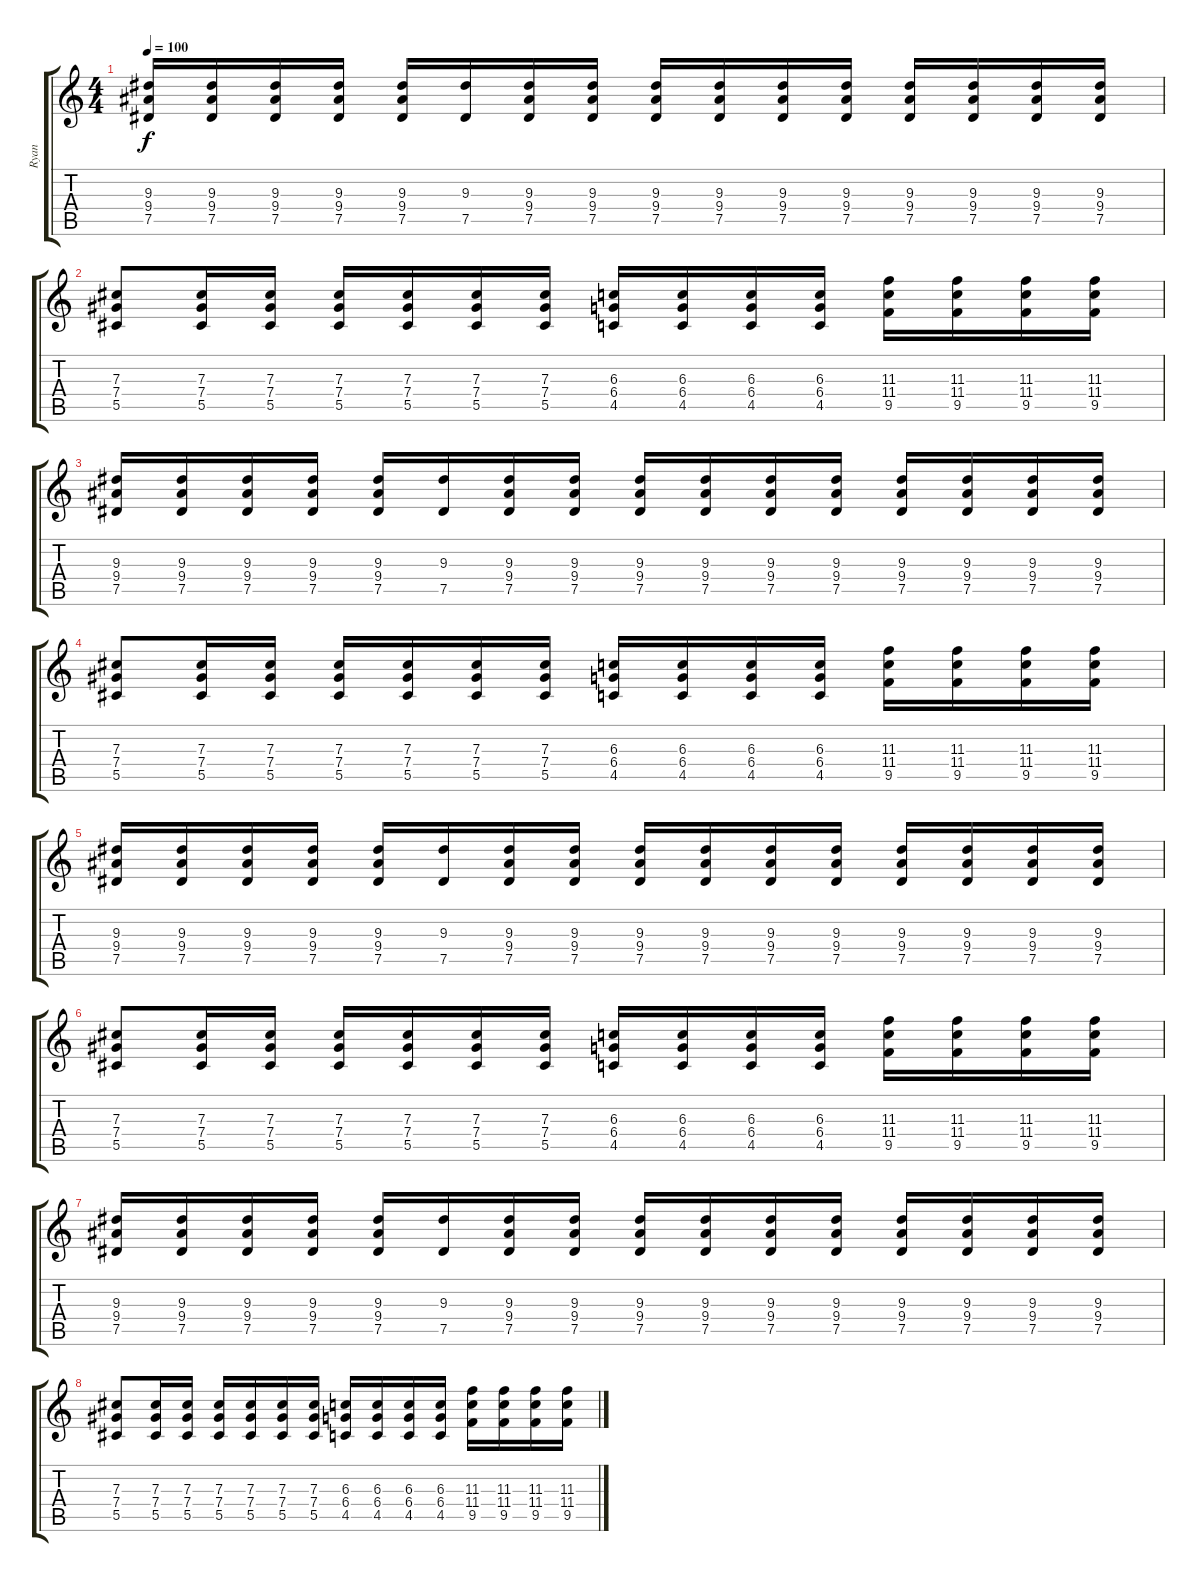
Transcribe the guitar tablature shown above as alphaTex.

\track ("Ryan" "Ryan") {instrument distortionguitar}
\staff {score tabs}
\tuning (Eb4 Bb3 Gb3 Db3 Ab2 Db2) {hide}
\ts (4 4)
\tempo 100
\clef g2
\ks c
(9.3 9.4 7.5).16{dy f} (9.3 9.4 7.5).16 (9.3 9.4 7.5).16 (9.3 9.4 7.5).16 (9.3 9.4 7.5).16 (9.3 7.5).16 (9.3 9.4 7.5).16 (9.3 9.4 7.5).16 (9.3 9.4 7.5).16 (9.3 9.4 7.5).16 (9.3 9.4 7.5).16 (9.3 9.4 7.5).16 (9.3 9.4 7.5).16 (9.3 9.4 7.5).16 (9.3 9.4 7.5).16 (9.3 9.4 7.5).16 |
(7.3 7.4 5.5).8 (7.3 7.4 5.5).16 (7.3 7.4 5.5).16 (7.3 7.4 5.5).16 (7.3 7.4 5.5).16 (7.3 7.4 5.5).16 (7.3 7.4 5.5).16 (6.3 6.4 4.5).16 (6.3 6.4 4.5).16 (6.3 6.4 4.5).16 (6.3 6.4 4.5).16 (11.3 11.4 9.5).16 (11.3 11.4 9.5).16 (11.3 11.4 9.5).16 (11.3 11.4 9.5).16 |
(9.3 9.4 7.5).16 (9.3 9.4 7.5).16 (9.3 9.4 7.5).16 (9.3 9.4 7.5).16 (9.3 9.4 7.5).16 (9.3 7.5).16 (9.3 9.4 7.5).16 (9.3 9.4 7.5).16 (9.3 9.4 7.5).16 (9.3 9.4 7.5).16 (9.3 9.4 7.5).16 (9.3 9.4 7.5).16 (9.3 9.4 7.5).16 (9.3 9.4 7.5).16 (9.3 9.4 7.5).16 (9.3 9.4 7.5).16 |
(7.3 7.4 5.5).8 (7.3 7.4 5.5).16 (7.3 7.4 5.5).16 (7.3 7.4 5.5).16 (7.3 7.4 5.5).16 (7.3 7.4 5.5).16 (7.3 7.4 5.5).16 (6.3 6.4 4.5).16 (6.3 6.4 4.5).16 (6.3 6.4 4.5).16 (6.3 6.4 4.5).16 (11.3 11.4 9.5).16 (11.3 11.4 9.5).16 (11.3 11.4 9.5).16 (11.3 11.4 9.5).16 |
(9.3 9.4 7.5).16 (9.3 9.4 7.5).16 (9.3 9.4 7.5).16 (9.3 9.4 7.5).16 (9.3 9.4 7.5).16 (9.3 7.5).16 (9.3 9.4 7.5).16 (9.3 9.4 7.5).16 (9.3 9.4 7.5).16 (9.3 9.4 7.5).16 (9.3 9.4 7.5).16 (9.3 9.4 7.5).16 (9.3 9.4 7.5).16 (9.3 9.4 7.5).16 (9.3 9.4 7.5).16 (9.3 9.4 7.5).16 |
(7.3 7.4 5.5).8 (7.3 7.4 5.5).16 (7.3 7.4 5.5).16 (7.3 7.4 5.5).16 (7.3 7.4 5.5).16 (7.3 7.4 5.5).16 (7.3 7.4 5.5).16 (6.3 6.4 4.5).16 (6.3 6.4 4.5).16 (6.3 6.4 4.5).16 (6.3 6.4 4.5).16 (11.3 11.4 9.5).16 (11.3 11.4 9.5).16 (11.3 11.4 9.5).16 (11.3 11.4 9.5).16 |
(9.3 9.4 7.5).16 (9.3 9.4 7.5).16 (9.3 9.4 7.5).16 (9.3 9.4 7.5).16 (9.3 9.4 7.5).16 (9.3 7.5).16 (9.3 9.4 7.5).16 (9.3 9.4 7.5).16 (9.3 9.4 7.5).16 (9.3 9.4 7.5).16 (9.3 9.4 7.5).16 (9.3 9.4 7.5).16 (9.3 9.4 7.5).16 (9.3 9.4 7.5).16 (9.3 9.4 7.5).16 (9.3 9.4 7.5).16 |
(7.3 7.4 5.5).8 (7.3 7.4 5.5).16 (7.3 7.4 5.5).16 (7.3 7.4 5.5).16 (7.3 7.4 5.5).16 (7.3 7.4 5.5).16 (7.3 7.4 5.5).16 (6.3 6.4 4.5).16 (6.3 6.4 4.5).16 (6.3 6.4 4.5).16 (6.3 6.4 4.5).16 (11.3 11.4 9.5).16 (11.3 11.4 9.5).16 (11.3 11.4 9.5).16 (11.3 11.4 9.5).16
